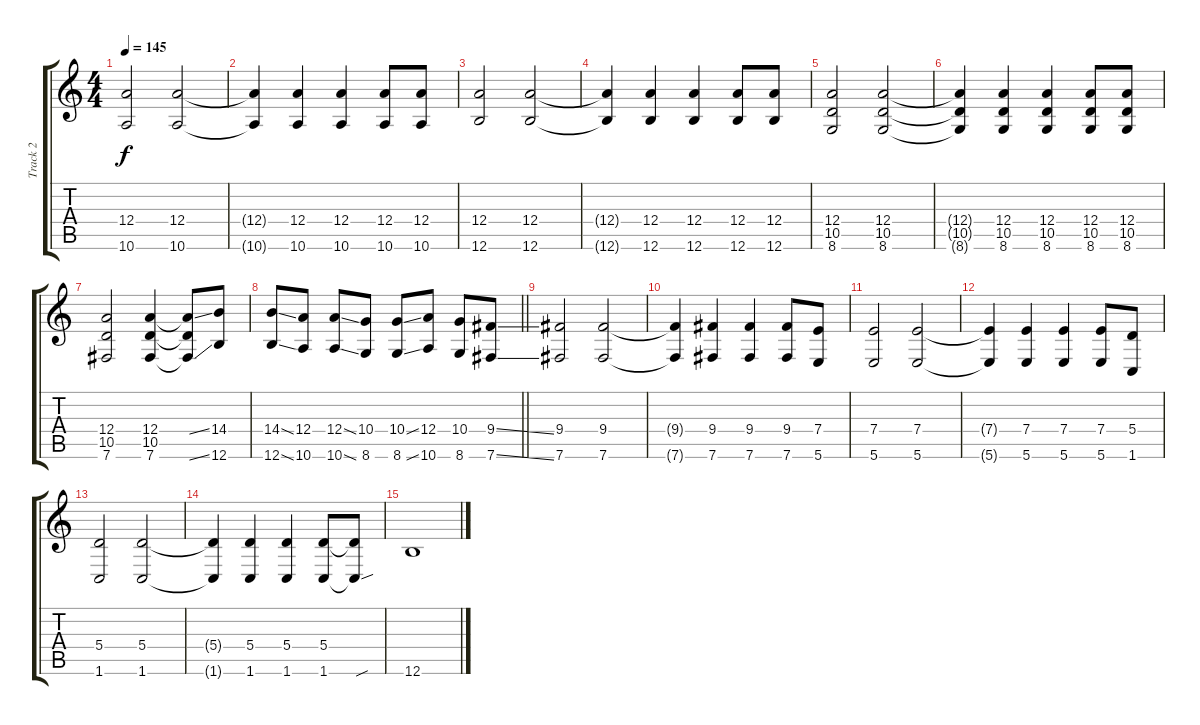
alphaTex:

\track ("Track 2" "Track 2") {instrument distortionguitar}
\staff {score tabs}
\tuning (B3 Gb3 D3 A2 E2 B1) {hide}
\ts (4 4)
\tempo 145
\clef g2
\ks c
(12.4 10.6).2{dy f instrument distortionguitar} (12.4 10.6).2 |
(12.4{t} 10.6{t}).4 (12.4 10.6).4 (12.4 10.6).4 (12.4 10.6).8 (12.4 10.6).8 |
(12.4 12.6).2 (12.4 12.6).2 |
(12.4{t} 12.6{t}).4 (12.4 12.6).4 (12.4 12.6).4 (12.4 12.6).8 (12.4 12.6).8 |
(12.4 10.5 8.6).2 (12.4 10.5 8.6).2 |
(12.4{t} 10.5{t} 8.6{t}).4 (12.4 10.5 8.6).4 (12.4 10.5 8.6).4 (12.4 10.5 8.6).8 (12.4 10.5 8.6).8 |
(12.4 10.5 7.6).2 (12.4 10.5 7.6).4 (12.4{ss t} 10.5{t} 7.6{ss t}).8 (14.4 12.6).8 |
\barLineRight lightlight
(14.4{ss} 12.6{ss}).8 (12.4 10.6).8 (12.4{ss} 10.6{ss}).8 (10.4 8.6).8 (10.4{ss} 8.6{ss}).8 (12.4 10.6).8 (10.4 8.6).8 (9.4{ss} 7.6{ss}).8 |
\section ("" "")
(9.4 7.6).2{instrument distortionguitar} (9.4 7.6).2 |
(9.4{t} 7.6{t}).4 (9.4 7.6).4 (9.4 7.6).4 (9.4 7.6).8 (7.4 5.6).8 |
(7.4 5.6).2 (7.4 5.6).2 |
(7.4{t} 5.6{t}).4 (7.4 5.6).4 (7.4 5.6).4 (7.4 5.6).8 (5.4 1.6).8 |
(5.4 1.6).2 (5.4 1.6).2 |
(5.4{t} 1.6{t}).4 (5.4 1.6).4 (5.4 1.6).4 (5.4 1.6).8 (5.4{t} 1.6{sou t}).8 |
12.6.1
